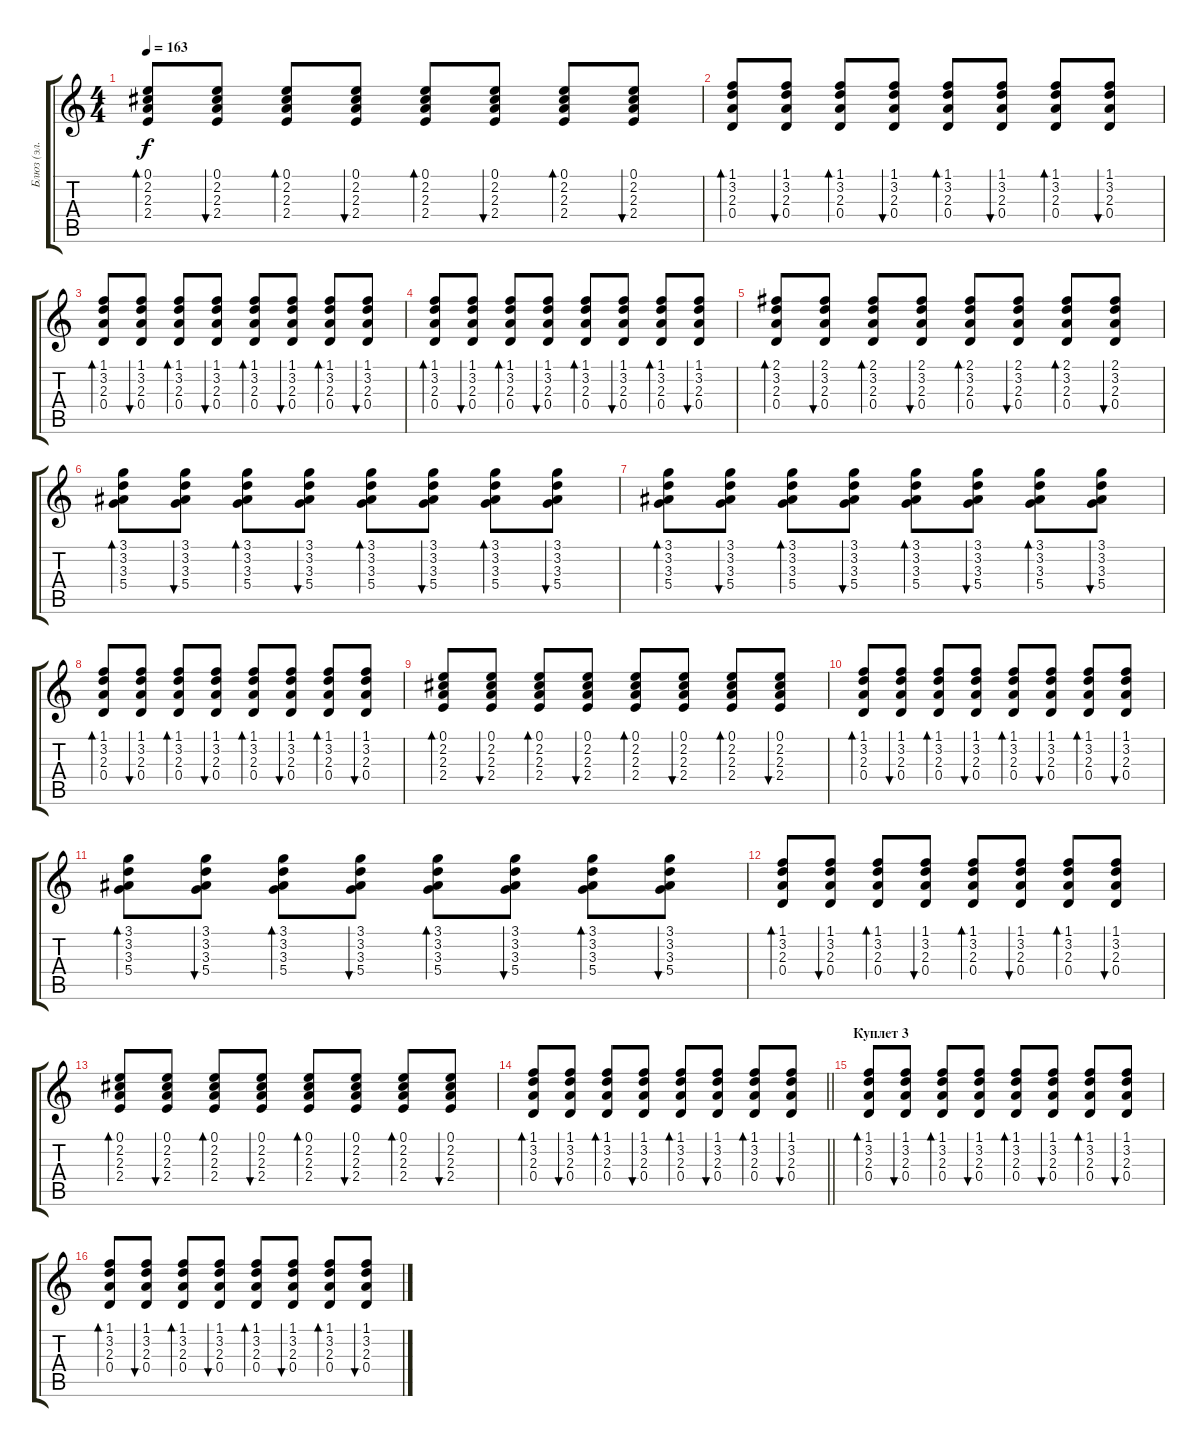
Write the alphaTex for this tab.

\track ("Блюз (эл. гитара)" "Блюз (эл. ") {instrument electricguitarclean}
\staff {score tabs}
\tuning (E4 B3 G3 D3 A2 E2) {hide}
\ts (4 4)
\tempo 163
\clef g2
\ks c
(0.1 2.2 2.3 2.4).8{bd 120 dy f} (0.1 2.2 2.3 2.4).8{bu 120} (0.1 2.2 2.3 2.4).8{bd 120} (0.1 2.2 2.3 2.4).8{bu 120} (0.1 2.2 2.3 2.4).8{bd 120} (0.1 2.2 2.3 2.4).8{bu 120} (0.1 2.2 2.3 2.4).8{bd 120} (0.1 2.2 2.3 2.4).8{bu 120} |
(1.1 3.2 2.3 0.4).8{bd 120} (1.1 3.2 2.3 0.4).8{bu 120} (1.1 3.2 2.3 0.4).8{bd 120} (1.1 3.2 2.3 0.4).8{bu 120} (1.1 3.2 2.3 0.4).8{bd 120} (1.1 3.2 2.3 0.4).8{bu 120} (1.1 3.2 2.3 0.4).8{bd 120} (1.1 3.2 2.3 0.4).8{bu 120} |
(1.1 3.2 2.3 0.4).8{bd 120} (1.1 3.2 2.3 0.4).8{bu 120} (1.1 3.2 2.3 0.4).8{bd 120} (1.1 3.2 2.3 0.4).8{bu 120} (1.1 3.2 2.3 0.4).8{bd 120} (1.1 3.2 2.3 0.4).8{bu 120} (1.1 3.2 2.3 0.4).8{bd 120} (1.1 3.2 2.3 0.4).8{bu 120} |
(1.1 3.2 2.3 0.4).8{bd 120} (1.1 3.2 2.3 0.4).8{bu 120} (1.1 3.2 2.3 0.4).8{bd 120} (1.1 3.2 2.3 0.4).8{bu 120} (1.1 3.2 2.3 0.4).8{bd 120} (1.1 3.2 2.3 0.4).8{bu 120} (1.1 3.2 2.3 0.4).8{bd 120} (1.1 3.2 2.3 0.4).8{bu 120} |
(2.1 3.2 2.3 0.4).8{bd 120} (2.1 3.2 2.3 0.4).8{bu 120} (2.1 3.2 2.3 0.4).8{bd 120} (2.1 3.2 2.3 0.4).8{bu 120} (2.1 3.2 2.3 0.4).8{bd 120} (2.1 3.2 2.3 0.4).8{bu 120} (2.1 3.2 2.3 0.4).8{bd 120} (2.1 3.2 2.3 0.4).8{bu 120} |
(3.1 3.2 3.3 5.4).8{bd 120} (3.1 3.2 3.3 5.4).8{bu 120} (3.1 3.2 3.3 5.4).8{bd 120} (3.1 3.2 3.3 5.4).8{bu 120} (3.1 3.2 3.3 5.4).8{bd 120} (3.1 3.2 3.3 5.4).8{bu 120} (3.1 3.2 3.3 5.4).8{bd 120} (3.1 3.2 3.3 5.4).8{bu 120} |
(3.1 3.2 3.3 5.4).8{bd 120} (3.1 3.2 3.3 5.4).8{bu 120} (3.1 3.2 3.3 5.4).8{bd 120} (3.1 3.2 3.3 5.4).8{bu 120} (3.1 3.2 3.3 5.4).8{bd 120} (3.1 3.2 3.3 5.4).8{bu 120} (3.1 3.2 3.3 5.4).8{bd 120} (3.1 3.2 3.3 5.4).8{bu 120} |
(1.1 3.2 2.3 0.4).8{bd 120} (1.1 3.2 2.3 0.4).8{bu 120} (1.1 3.2 2.3 0.4).8{bd 120} (1.1 3.2 2.3 0.4).8{bu 120} (1.1 3.2 2.3 0.4).8{bd 120} (1.1 3.2 2.3 0.4).8{bu 120} (1.1 3.2 2.3 0.4).8{bd 120} (1.1 3.2 2.3 0.4).8{bu 120} |
(0.1 2.2 2.3 2.4).8{bd 120} (0.1 2.2 2.3 2.4).8{bu 120} (0.1 2.2 2.3 2.4).8{bd 120} (0.1 2.2 2.3 2.4).8{bu 120} (0.1 2.2 2.3 2.4).8{bd 120} (0.1 2.2 2.3 2.4).8{bu 120} (0.1 2.2 2.3 2.4).8{bd 120} (0.1 2.2 2.3 2.4).8{bu 120} |
(1.1 3.2 2.3 0.4).8{bd 120} (1.1 3.2 2.3 0.4).8{bu 120} (1.1 3.2 2.3 0.4).8{bd 120} (1.1 3.2 2.3 0.4).8{bu 120} (1.1 3.2 2.3 0.4).8{bd 120} (1.1 3.2 2.3 0.4).8{bu 120} (1.1 3.2 2.3 0.4).8{bd 120} (1.1 3.2 2.3 0.4).8{bu 120} |
(3.1 3.2 3.3 5.4).8{bd 120} (3.1 3.2 3.3 5.4).8{bu 120} (3.1 3.2 3.3 5.4).8{bd 120} (3.1 3.2 3.3 5.4).8{bu 120} (3.1 3.2 3.3 5.4).8{bd 120} (3.1 3.2 3.3 5.4).8{bu 120} (3.1 3.2 3.3 5.4).8{bd 120} (3.1 3.2 3.3 5.4).8{bu 120} |
(1.1 3.2 2.3 0.4).8{bd 120} (1.1 3.2 2.3 0.4).8{bu 120} (1.1 3.2 2.3 0.4).8{bd 120} (1.1 3.2 2.3 0.4).8{bu 120} (1.1 3.2 2.3 0.4).8{bd 120} (1.1 3.2 2.3 0.4).8{bu 120} (1.1 3.2 2.3 0.4).8{bd 120} (1.1 3.2 2.3 0.4).8{bu 120} |
(0.1 2.2 2.3 2.4).8{bd 120} (0.1 2.2 2.3 2.4).8{bu 120} (0.1 2.2 2.3 2.4).8{bd 120} (0.1 2.2 2.3 2.4).8{bu 120} (0.1 2.2 2.3 2.4).8{bd 120} (0.1 2.2 2.3 2.4).8{bu 120} (0.1 2.2 2.3 2.4).8{bd 120} (0.1 2.2 2.3 2.4).8{bu 120} |
\barLineRight lightlight
(1.1 3.2 2.3 0.4).8{bd 120} (1.1 3.2 2.3 0.4).8{bu 120} (1.1 3.2 2.3 0.4).8{bd 120} (1.1 3.2 2.3 0.4).8{bu 120} (1.1 3.2 2.3 0.4).8{bd 120} (1.1 3.2 2.3 0.4).8{bu 120} (1.1 3.2 2.3 0.4).8{bd 120} (1.1 3.2 2.3 0.4).8{bu 120} |
\section ("" "Куплет 3")
(1.1 3.2 2.3 0.4).8{bd 120} (1.1 3.2 2.3 0.4).8{bu 120} (1.1 3.2 2.3 0.4).8{bd 120} (1.1 3.2 2.3 0.4).8{bu 120} (1.1 3.2 2.3 0.4).8{bd 120} (1.1 3.2 2.3 0.4).8{bu 120} (1.1 3.2 2.3 0.4).8{bd 120} (1.1 3.2 2.3 0.4).8{bu 120} |
(1.1 3.2 2.3 0.4).8{bd 120} (1.1 3.2 2.3 0.4).8{bu 120} (1.1 3.2 2.3 0.4).8{bd 120} (1.1 3.2 2.3 0.4).8{bu 120} (1.1 3.2 2.3 0.4).8{bd 120} (1.1 3.2 2.3 0.4).8{bu 120} (1.1 3.2 2.3 0.4).8{bd 120} (1.1 3.2 2.3 0.4).8{bu 120}
